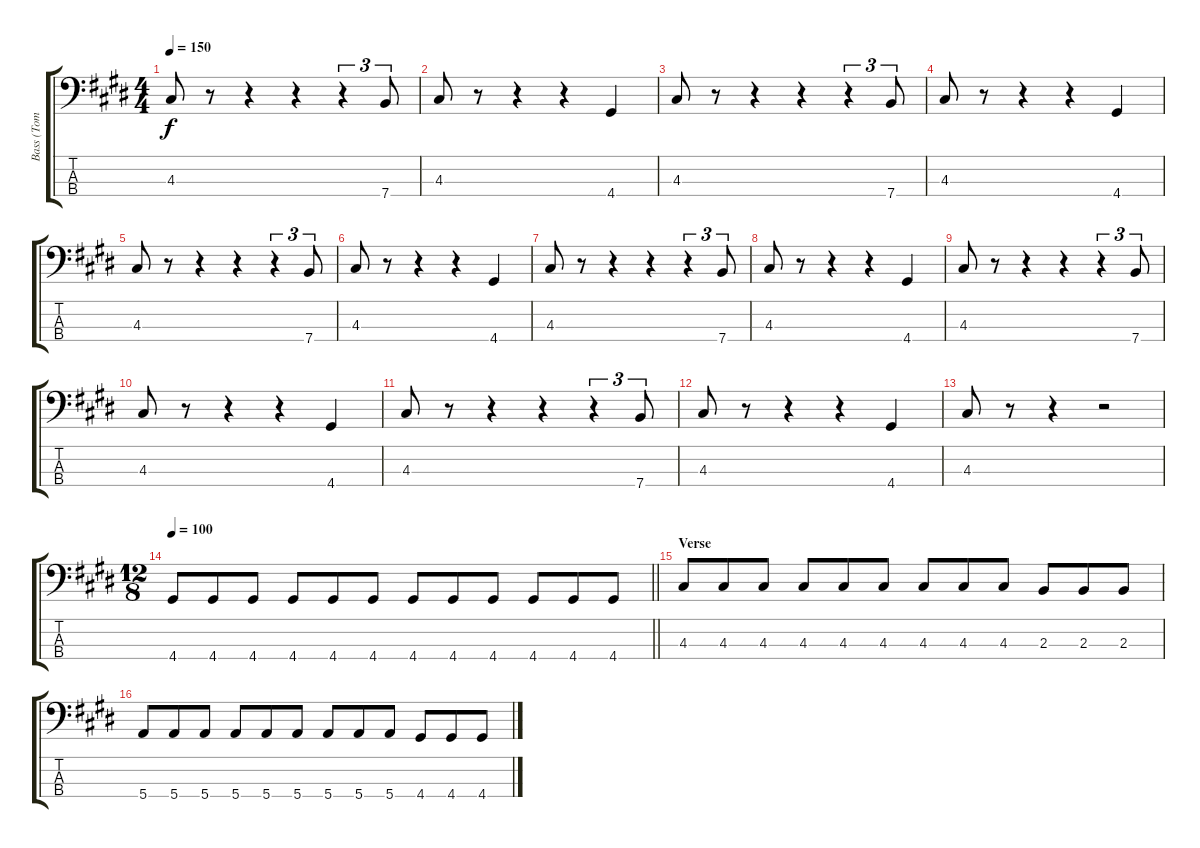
\track ("Bass (Tom Hamilton)" "Bass (Tom ") {instrument electricbassfinger}
\staff {score tabs}
\tuning (G2 D2 A1 E1) {hide}
\ts (4 4)
\tempo 150
\clef f4
\ks c#minor
4.3.8{dy f} r.8 r.4 r.4 r.4{tu (3 2)} 7.4.8{tu (3 2)} |
4.3.8 r.8 r.4 r.4 4.4.4 |
4.3.8 r.8 r.4 r.4 r.4{tu (3 2)} 7.4.8{tu (3 2)} |
4.3.8 r.8 r.4 r.4 4.4.4 |
4.3.8 r.8 r.4 r.4 r.4{tu (3 2)} 7.4.8{tu (3 2)} |
4.3.8 r.8 r.4 r.4 4.4.4 |
4.3.8 r.8 r.4 r.4 r.4{tu (3 2)} 7.4.8{tu (3 2)} |
4.3.8 r.8 r.4 r.4 4.4.4 |
4.3.8 r.8 r.4 r.4 r.4{tu (3 2)} 7.4.8{tu (3 2)} |
4.3.8 r.8 r.4 r.4 4.4.4 |
4.3.8 r.8 r.4 r.4 r.4{tu (3 2)} 7.4.8{tu (3 2)} |
4.3.8 r.8 r.4 r.4 4.4.4 |
4.3.8 r.8 r.4 r.2 |
\ts (12 8)
\tempo 100
\barLineRight lightlight
4.4.8 4.4.8 4.4.8 4.4.8 4.4.8 4.4.8 4.4.8 4.4.8 4.4.8 4.4.8 4.4.8 4.4.8 |
\section ("" "Verse")
4.3.8 4.3.8 4.3.8 4.3.8 4.3.8 4.3.8 4.3.8 4.3.8 4.3.8 2.3.8 2.3.8 2.3.8 |
5.4.8 5.4.8 5.4.8 5.4.8 5.4.8 5.4.8 5.4.8 5.4.8 5.4.8 4.4.8 4.4.8 4.4.8
